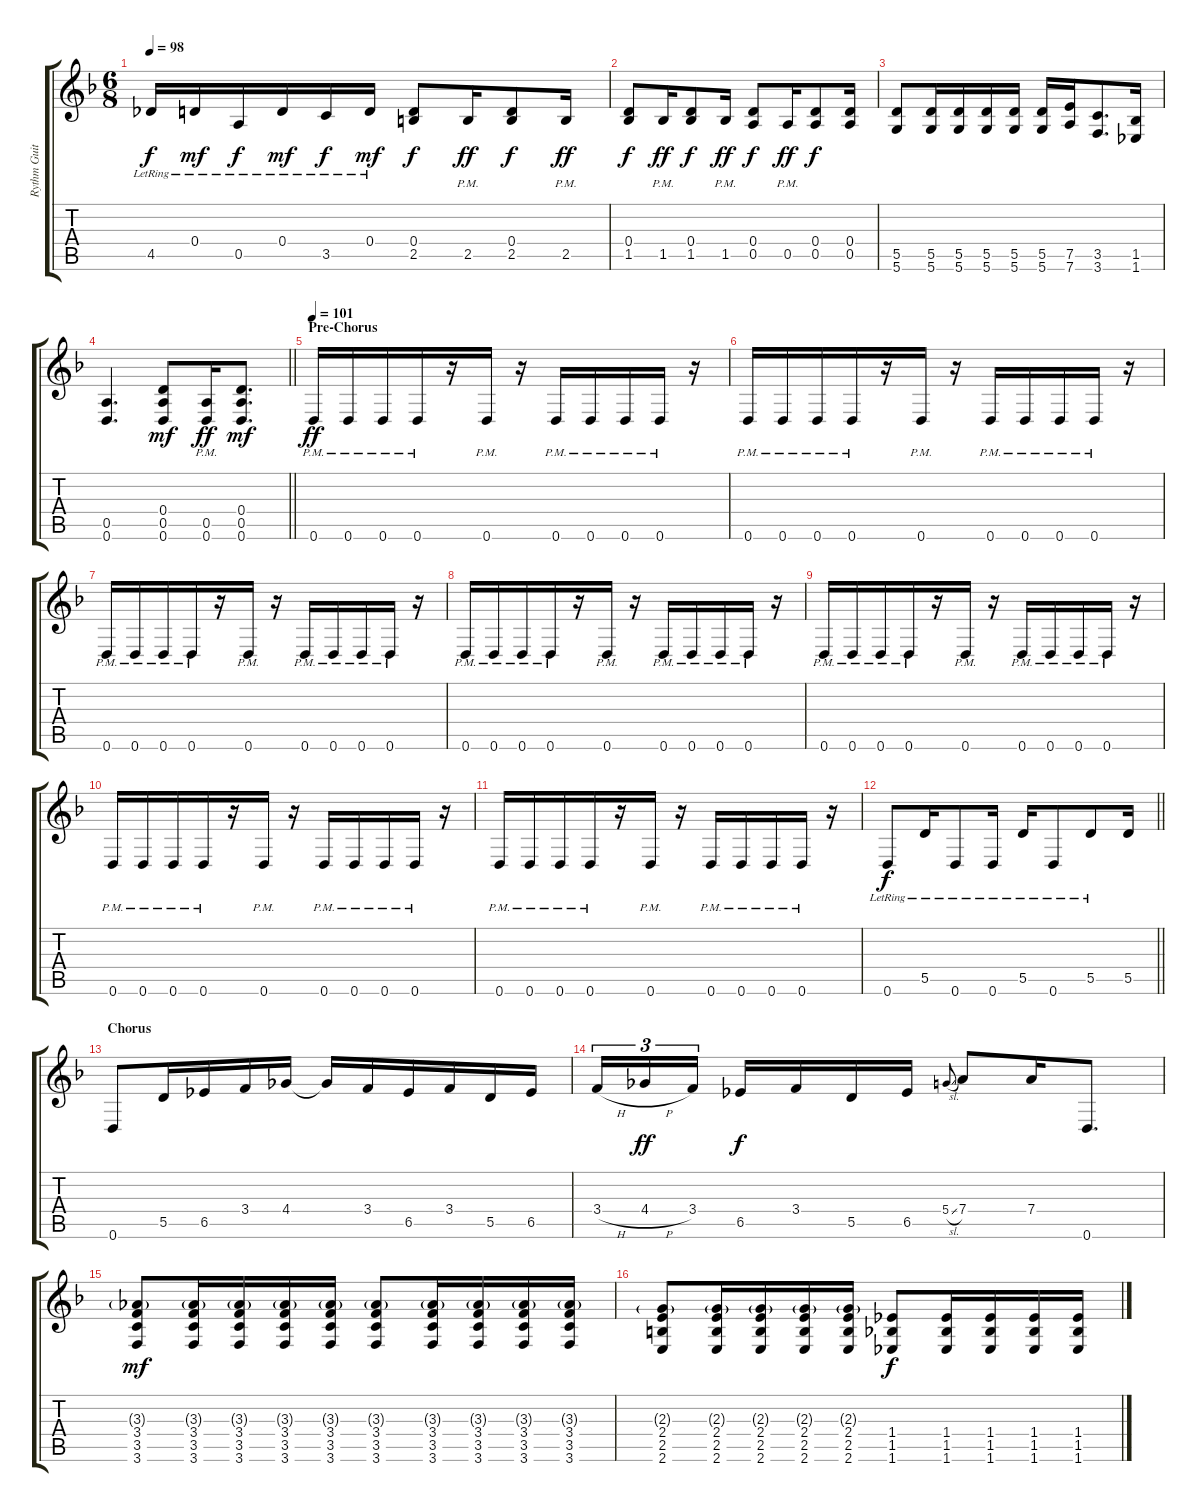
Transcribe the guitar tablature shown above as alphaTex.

\track ("Rythm Guitar 1" "Rythm Guit") {instrument distortionguitar}
\staff {score tabs}
\tuning (E4 A3 F3 D3 A2 D2) {hide}
\ts (6 8)
\tempo 98
\clef g2
\ks dminor
4.5{lr}.16{dy f} 0.4{lr}.16{dy mf} 0.5{lr}.16{dy f} 0.4{lr}.16{dy mf} 3.5{lr}.16{dy f} 0.4{lr}.16{dy mf} (0.4 2.5).8{dy f} 2.5{pm}.16{dy ff} (0.4 2.5).8{dy f} 2.5{pm}.16{dy ff} |
(0.4 1.5).8{dy f} 1.5{pm}.16{dy ff} (0.4 1.5).8{dy f} 1.5{pm}.16{dy ff} (0.4 0.5).8{dy f} 0.5{pm}.16{dy ff} (0.4 0.5).8{dy f} (0.4 0.5).16 |
(5.5 5.6).8 (5.5 5.6).16 (5.5 5.6).16 (5.5 5.6).16 (5.5 5.6).16 (5.5 5.6).16 (7.5 7.6).16 (3.5 3.6).8{d} (1.5 1.6).16 |
\barLineRight lightlight
(0.5 0.6).4{d} (0.4 0.5 0.6).8{dy mf} (0.5 0.6{pm}).16{dy ff} (0.4 0.5 0.6).8{d dy mf} |
\section ("" "Pre-Chorus")
\tempo 101
0.6{pm}.16{dy ff} 0.6{pm}.16 0.6{pm}.16 0.6{pm}.16 r.16 0.6{pm}.16 r.16 0.6{pm}.16 0.6{pm}.16 0.6{pm}.16 0.6{pm}.16 r.16 |
0.6{pm}.16 0.6{pm}.16 0.6{pm}.16 0.6{pm}.16 r.16 0.6{pm}.16 r.16 0.6{pm}.16 0.6{pm}.16 0.6{pm}.16 0.6{pm}.16 r.16 |
0.6{pm}.16 0.6{pm}.16 0.6{pm}.16 0.6{pm}.16 r.16 0.6{pm}.16 r.16 0.6{pm}.16 0.6{pm}.16 0.6{pm}.16 0.6{pm}.16 r.16 |
0.6{pm}.16 0.6{pm}.16 0.6{pm}.16 0.6{pm}.16 r.16 0.6{pm}.16 r.16 0.6{pm}.16 0.6{pm}.16 0.6{pm}.16 0.6{pm}.16 r.16 |
0.6{pm}.16 0.6{pm}.16 0.6{pm}.16 0.6{pm}.16 r.16 0.6{pm}.16 r.16 0.6{pm}.16 0.6{pm}.16 0.6{pm}.16 0.6{pm}.16 r.16 |
0.6{pm}.16 0.6{pm}.16 0.6{pm}.16 0.6{pm}.16 r.16 0.6{pm}.16 r.16 0.6{pm}.16 0.6{pm}.16 0.6{pm}.16 0.6{pm}.16 r.16 |
0.6{pm}.16 0.6{pm}.16 0.6{pm}.16 0.6{pm}.16 r.16 0.6{pm}.16 r.16 0.6{pm}.16 0.6{pm}.16 0.6{pm}.16 0.6{pm}.16 r.16 |
\barLineRight lightlight
0.6{lr}.8{dy f} 5.5{lr}.16 0.6{lr}.8 0.6{lr}.16 5.5{lr}.16 0.6{lr}.8 5.5{lr}.8 5.5.16 |
\section ("" "Chorus")
0.6.8 5.5.16 6.5.16 3.4.16 4.4.16 4.4{t}.16 3.4.16 6.5.16 3.4.16 5.5.16 6.5.16 |
3.4{h}.16{tu (3 2)} 4.4{h}.16{tu (3 2) dy ff} 3.4.16{tu (3 2) beam splitsecondary} 6.5.16{dy f} 3.4.16 5.5.16 6.5.16 5.4{sl}.8{gr onbeat} 7.4.8 7.4.16 0.6.8{d} |
(3.3{g} 3.4 3.5 3.6).8{dy mf} (3.3{g} 3.4 3.5 3.6).16 (3.3{g} 3.4 3.5 3.6).16 (3.3{g} 3.4 3.5 3.6).16 (3.3{g} 3.4 3.5 3.6).16 (3.3{g} 3.4 3.5 3.6).8 (3.3{g} 3.4 3.5 3.6).16 (3.3{g} 3.4 3.5 3.6).16 (3.3{g} 3.4 3.5 3.6).16 (3.3{g} 3.4 3.5 3.6).16 |
(2.3{g} 2.4 2.5 2.6).8 (2.3{g} 2.4 2.5 2.6).16 (2.3{g} 2.4 2.5 2.6).16 (2.3{g} 2.4 2.5 2.6).16 (2.3{g} 2.4 2.5 2.6).16 (1.4 1.5 1.6).8{dy f} (1.4 1.5 1.6).16 (1.4 1.5 1.6).16 (1.4 1.5 1.6).16 (1.4 1.5 1.6).16
